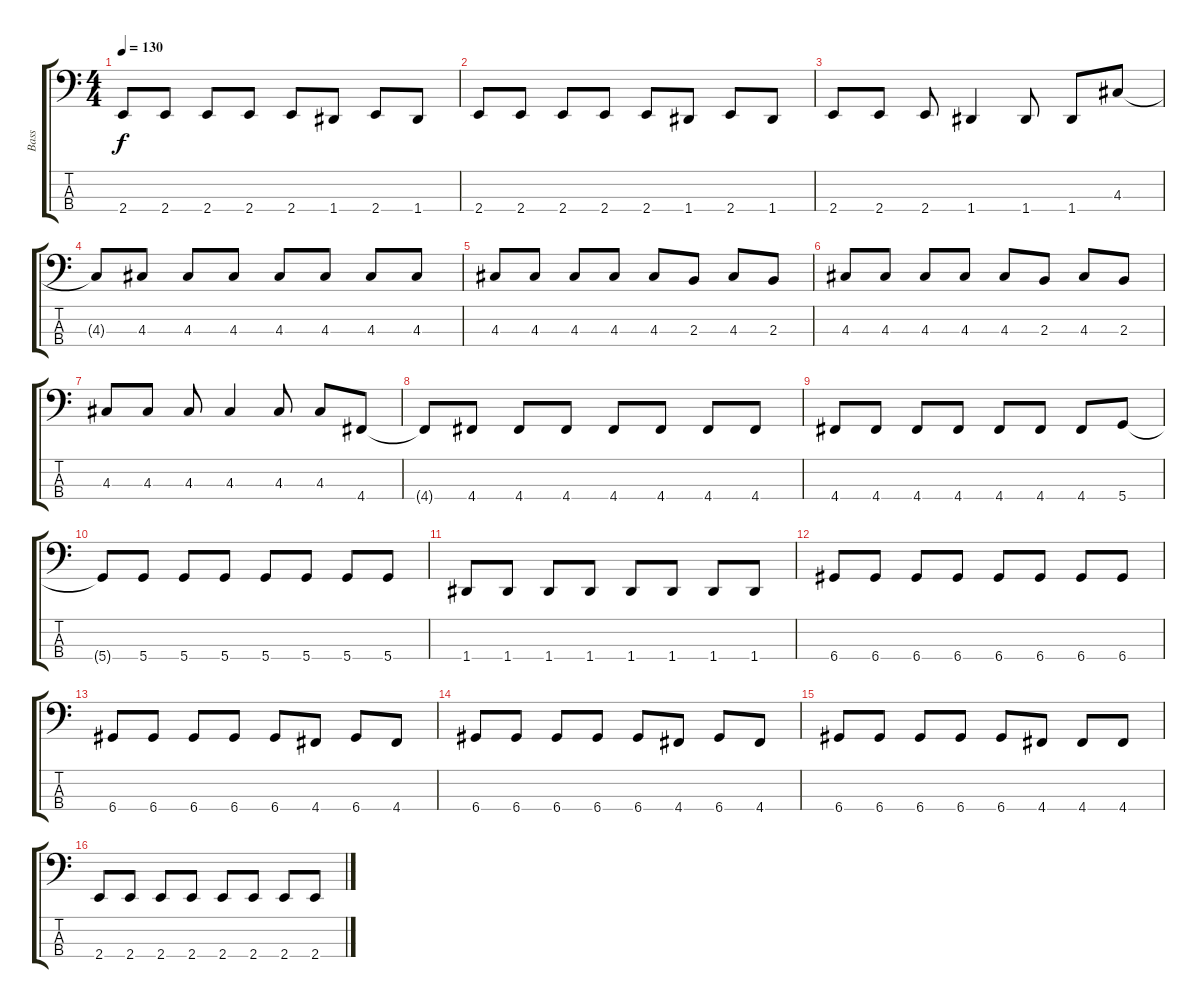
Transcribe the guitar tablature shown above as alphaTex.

\track ("Bass" "Bass") {instrument electricbassfinger}
\staff {score tabs}
\tuning (G2 D2 A1 D1) {hide}
\ts (4 4)
\tempo 130
\clef f4
\ks c
2.4.8{dy f} 2.4.8 2.4.8 2.4.8 2.4.8 1.4.8 2.4.8 1.4.8 |
2.4.8 2.4.8 2.4.8 2.4.8 2.4.8 1.4.8 2.4.8 1.4.8 |
2.4.8 2.4.8 2.4.8 1.4.4 1.4.8 1.4.8 4.3.8 |
4.3{t}.8 4.3.8 4.3.8 4.3.8 4.3.8 4.3.8 4.3.8 4.3.8 |
4.3.8 4.3.8 4.3.8 4.3.8 4.3.8 2.3.8 4.3.8 2.3.8 |
4.3.8 4.3.8 4.3.8 4.3.8 4.3.8 2.3.8 4.3.8 2.3.8 |
4.3.8 4.3.8 4.3.8 4.3.4 4.3.8 4.3.8 4.4.8 |
4.4{t}.8 4.4.8 4.4.8 4.4.8 4.4.8 4.4.8 4.4.8 4.4.8 |
4.4.8 4.4.8 4.4.8 4.4.8 4.4.8 4.4.8 4.4.8 5.4.8 |
5.4{t}.8 5.4.8 5.4.8 5.4.8 5.4.8 5.4.8 5.4.8 5.4.8 |
1.4.8 1.4.8 1.4.8 1.4.8 1.4.8 1.4.8 1.4.8 1.4.8 |
6.4.8 6.4.8 6.4.8 6.4.8 6.4.8 6.4.8 6.4.8 6.4.8 |
6.4.8 6.4.8 6.4.8 6.4.8 6.4.8 4.4.8 6.4.8 4.4.8 |
6.4.8 6.4.8 6.4.8 6.4.8 6.4.8 4.4.8 6.4.8 4.4.8 |
6.4.8 6.4.8 6.4.8 6.4.8 6.4.8 4.4.8 4.4.8 4.4.8 |
2.4.8 2.4.8 2.4.8 2.4.8 2.4.8 2.4.8 2.4.8 2.4.8
